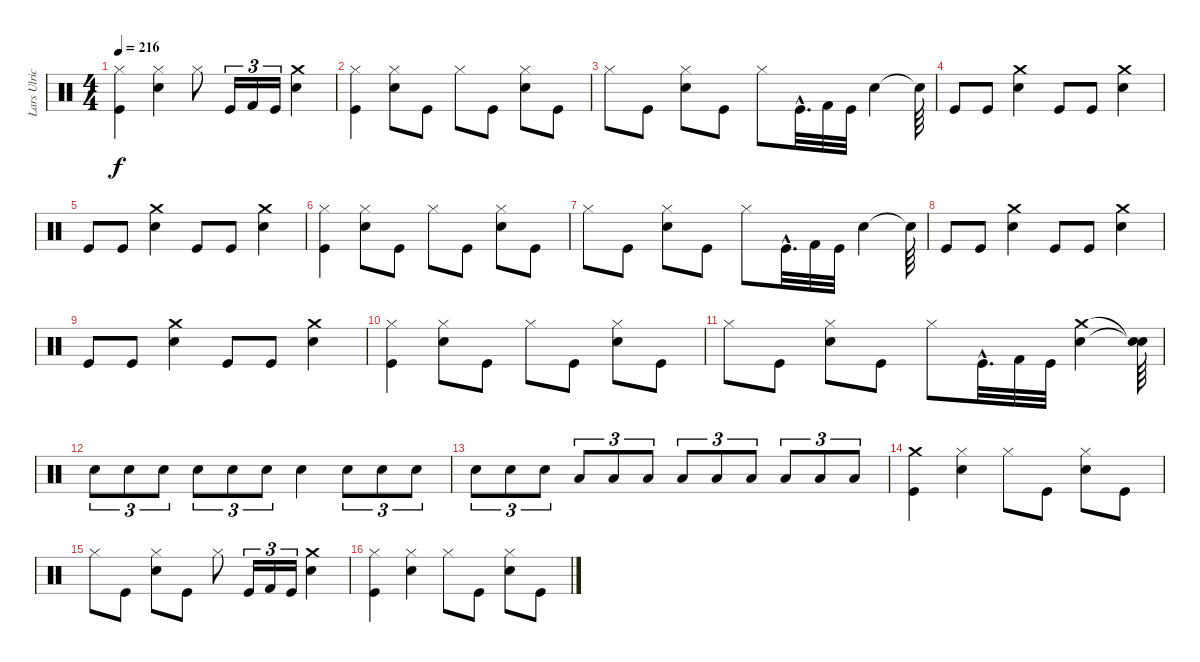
\track ("Lars Ulrich" "Lars Ulric") {instrument percussion}
\staff {score}
\articulation defaults
\ts (4 4)
\tempo 216
\clef neutral
\ks c
("Hi-Hat (closed)" "Kick (hit)").4{dy f} ("Snare (hit) 2" "Hi-Hat (closed)").4 "Hi-Hat (closed)".8 "Kick (hit)".16{tu (3 2)} "Kick (hit) 2".16{tu (3 2)} "Kick (hit)".16{tu (3 2)} ("Crash medium (hit)" "Snare (hit) 2").4 |
("Hi-Hat (closed)" "Kick (hit)").4 ("Hi-Hat (closed)" "Snare (hit) 2").8 "Kick (hit)".8 "Hi-Hat (closed)".8 "Kick (hit)".8 ("Snare (hit) 2" "Hi-Hat (closed)").8 "Kick (hit)".8 |
"Hi-Hat (closed)".8 "Kick (hit)".8 ("Snare (hit) 2" "Hi-Hat (closed)").8 "Kick (hit)".8 "Hi-Hat (closed)".8 "Kick (hit)"{hac}.32{d} "Kick (hit) 2".32 "Kick (hit)".32 "Snare (hit) 2".4 "Snare (hit)"{t}.64 |
"Kick (hit)".8 "Kick (hit)".8 ("Crash medium (hit)" "Snare (hit) 2").4 "Kick (hit)".8 "Kick (hit)".8 ("Snare (hit) 2" "Crash medium (hit)").4 |
"Kick (hit)".8 "Kick (hit)".8 ("Snare (hit) 2" "Crash medium (hit)").4 "Kick (hit)".8 "Kick (hit)".8 ("Snare (hit) 2" "Crash medium (hit)").4 |
("Hi-Hat (closed)" "Kick (hit)").4 ("Snare (hit) 2" "Hi-Hat (closed)").8 "Kick (hit)".8 "Hi-Hat (closed)".8 "Kick (hit)".8 ("Snare (hit) 2" "Hi-Hat (closed)").8 "Kick (hit)".8 |
"Hi-Hat (closed)".8 "Kick (hit)".8 ("Snare (hit) 2" "Hi-Hat (closed)").8 "Kick (hit)".8 "Hi-Hat (closed)".8 "Kick (hit)"{hac}.32{d} "Kick (hit) 2".32 "Kick (hit)".32 "Snare (hit) 2".4 "Snare (hit)"{t}.64 |
"Kick (hit)".8 "Kick (hit)".8 ("Crash medium (hit)" "Snare (hit) 2").4 "Kick (hit)".8 "Kick (hit)".8 ("Snare (hit) 2" "Crash medium (hit)").4 |
"Kick (hit)".8 "Kick (hit)".8 ("Snare (hit) 2" "Crash medium (hit)").4 "Kick (hit)".8 "Kick (hit)".8 ("Snare (hit) 2" "Crash medium (hit)").4 |
("Hi-Hat (closed)" "Kick (hit)").4 ("Snare (hit) 2" "Hi-Hat (closed)").8 "Kick (hit)".8 "Hi-Hat (closed)".8 "Kick (hit)".8 ("Snare (hit) 2" "Hi-Hat (closed)").8 "Kick (hit)".8 |
"Hi-Hat (closed)".8 "Kick (hit)".8 ("Snare (hit) 2" "Hi-Hat (closed)").8 "Kick (hit)".8 "Hi-Hat (closed)".8 "Kick (hit)"{hac}.32{d} "Kick (hit) 2".32 "Kick (hit)".32 ("Crash medium (hit)" "Snare (hit) 2").4 ("Snare (hit)"{t} "Snare (hit)"{t}).64 |
"Snare (hit) 2".8{tu (3 2)} "Snare (hit) 2".8{tu (3 2)} "Snare (hit) 2".8{tu (3 2)} "Snare (hit) 2".8{tu (3 2)} "Snare (hit) 2".8{tu (3 2)} "Snare (hit) 2".8{tu (3 2)} "Snare (hit) 2".4 "Snare (hit) 2".8{tu (3 2)} "Snare (hit) 2".8{tu (3 2)} "Snare (hit) 2".8{tu (3 2)} |
"Snare (hit) 2".8{tu (3 2)} "Snare (hit) 2".8{tu (3 2)} "Snare (hit) 2".8{tu (3 2)} "Low Tom (hit)".8{tu (3 2)} "Low Tom (hit)".8{tu (3 2)} "Low Tom (hit)".8{tu (3 2)} "Low Tom (hit)".8{tu (3 2)} "Low Tom (hit)".8{tu (3 2)} "Low Tom (hit)".8{tu (3 2)} "Low Tom (hit)".8{tu (3 2)} "Low Tom (hit)".8{tu (3 2)} "Low Tom (hit)".8{tu (3 2)} |
("Crash medium (hit)" "Kick (hit)").4 ("Hi-Hat (closed)" "Snare (hit) 2").4 "Hi-Hat (closed)".8 "Kick (hit)".8 ("Snare (hit) 2" "Hi-Hat (closed)").8 "Kick (hit)".8 |
"Hi-Hat (closed)".8 "Kick (hit)".8 ("Snare (hit) 2" "Hi-Hat (closed)").8 "Kick (hit)".8 "Hi-Hat (closed)".8 "Kick (hit)".16{tu (3 2)} "Kick (hit) 2".16{tu (3 2)} "Kick (hit)".16{tu (3 2)} ("Crash medium (hit)" "Snare (hit) 2").4 |
("Hi-Hat (closed)" "Kick (hit)").4 ("Snare (hit) 2" "Hi-Hat (closed)").4 "Hi-Hat (closed)".8 "Kick (hit)".8 ("Snare (hit) 2" "Hi-Hat (closed)").8 "Kick (hit)".8
